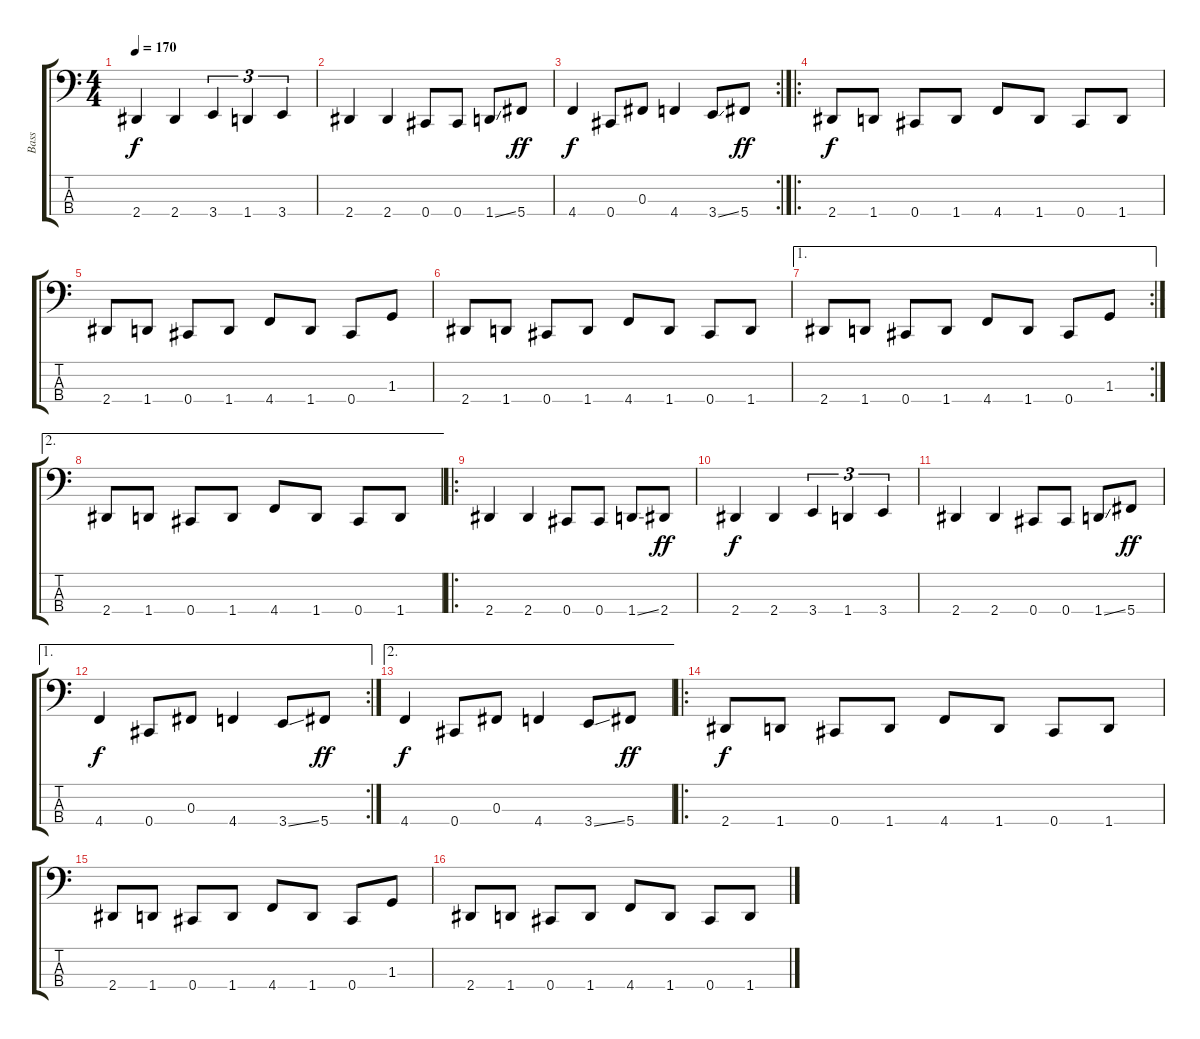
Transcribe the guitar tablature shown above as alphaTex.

\track ("Bass" "Bass") {instrument electricbassfinger}
\staff {score tabs}
\tuning (E2 B1 Gb1 Db1) {hide}
\ts (4 4)
\tempo 170
\clef f4
\ks c
2.4.4{dy f} 2.4.4 3.4.4{tu (3 2)} 1.4.4{tu (3 2)} 3.4.4{tu (3 2)} |
2.4.4 2.4.4 0.4.8 0.4.8 1.4{ss}.8 5.4.8{dy ff} |
\rc 2
4.4.4{dy f} 0.4.8 0.3.8 4.4.4 3.4{ss}.8 5.4.8{dy ff} |
\ro
2.4.8{dy f} 1.4.8 0.4.8 1.4.8 4.4.8 1.4.8 0.4.8 1.4.8 |
2.4.8 1.4.8 0.4.8 1.4.8 4.4.8 1.4.8 0.4.8 1.3.8 |
2.4.8 1.4.8 0.4.8 1.4.8 4.4.8 1.4.8 0.4.8 1.4.8 |
\ae 1
\rc 2
2.4.8 1.4.8 0.4.8 1.4.8 4.4.8 1.4.8 0.4.8 1.3.8 |
\ae 2
2.4.8 1.4.8 0.4.8 1.4.8 4.4.8 1.4.8 0.4.8 1.4.8 |
\ro
2.4.4 2.4.4 0.4.8 0.4.8 1.4{ss}.8 2.4.8{dy ff} |
2.4.4{dy f} 2.4.4 3.4.4{tu (3 2)} 1.4.4{tu (3 2)} 3.4.4{tu (3 2)} |
2.4.4 2.4.4 0.4.8 0.4.8 1.4{ss}.8 5.4.8{dy ff} |
\ae 1
\rc 2
4.4.4{dy f} 0.4.8 0.3.8 4.4.4 3.4{ss}.8 5.4.8{dy ff} |
\ae 2
4.4.4{dy f} 0.4.8 0.3.8 4.4.4 3.4{ss}.8 5.4.8{dy ff} |
\ro
2.4.8{dy f} 1.4.8 0.4.8 1.4.8 4.4.8 1.4.8 0.4.8 1.4.8 |
2.4.8 1.4.8 0.4.8 1.4.8 4.4.8 1.4.8 0.4.8 1.3.8 |
2.4.8 1.4.8 0.4.8 1.4.8 4.4.8 1.4.8 0.4.8 1.4.8
